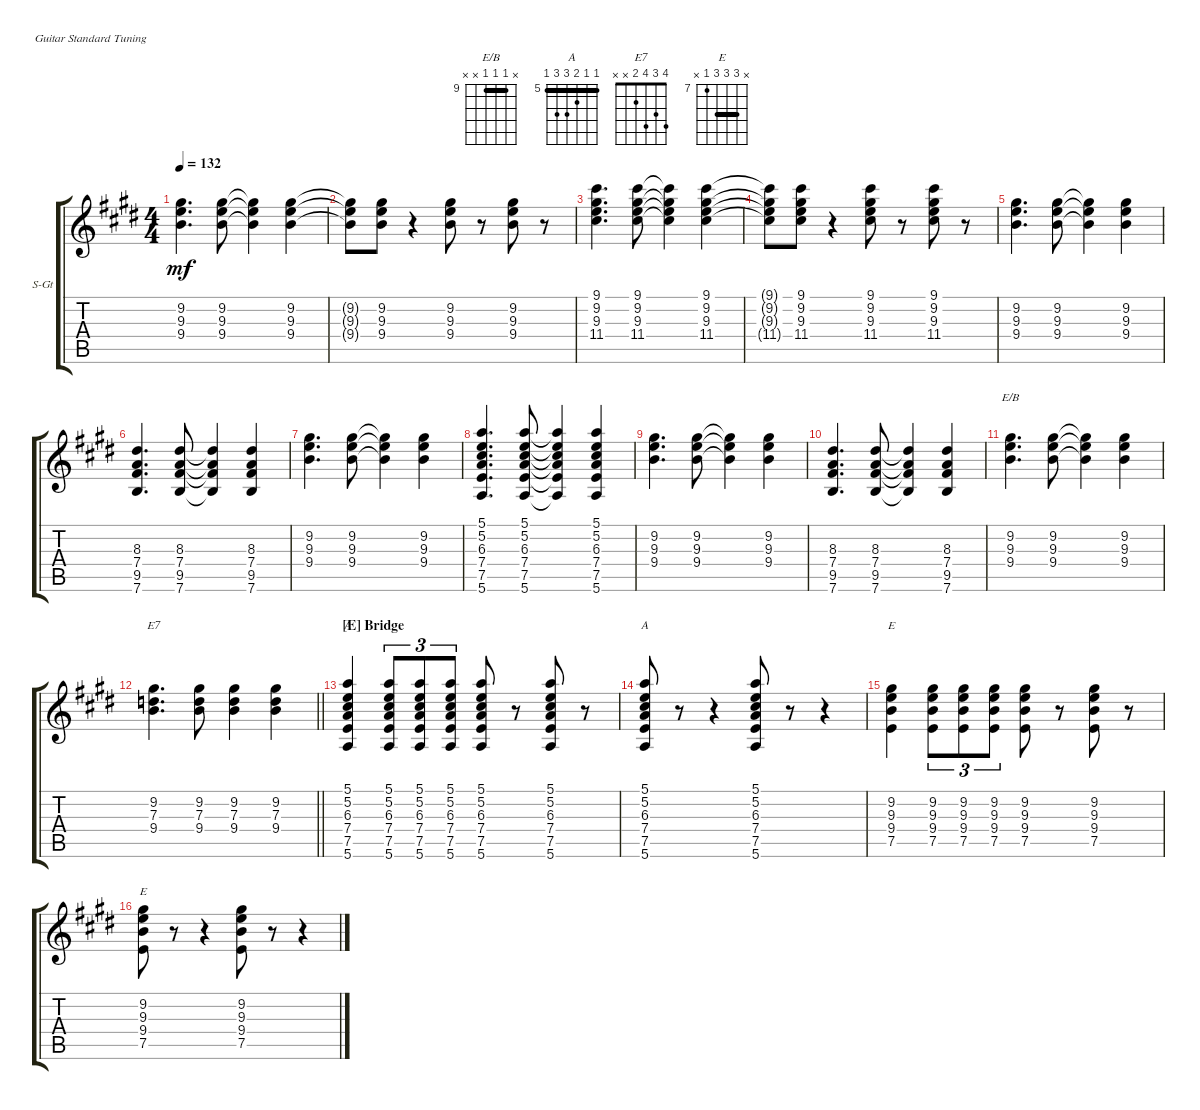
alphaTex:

\defaultSystemsLayout 4
\bracketExtendMode groupsimilarinstruments
\firstSystemTrackNameOrientation horizontal
\otherSystemsTrackNameOrientation horizontal
\track ("Rhythm Guitar" "S-Gt") {instrument acousticguitarsteel}
\staff {score tabs}
\tuning (E4 B3 G3 D3 A2 E2)
\chord ("E/B" x 9 9 9 x x) {firstfret 9 showfingering false barre (9 9)}
\chord ("A" 5 5 6 7 7 5) {firstfret 5 showfingering false barre (5 5)}
\chord ("E7" 4 3 4 2 x x) {showfingering false}
\chord ("E" x 9 9 9 7 x) {firstfret 7 showfingering false barre (9 9)}
\ts (4 4)
\tempo 132
\clef g2
\scale
0.333333
\ks e
(9.2 9.3 9.4).4{d dy mf} (9.4 9.3 9.2).8 (9.2{t} 9.3{t} 9.4{t}).4 (9.2 9.3 9.4).4 |
\scale
0.333333 (9.4{t} 9.3{t} 9.2{t}).8 (9.2 9.3 9.4).8 r.4 (9.2 9.3 9.4).8 r.8 (9.2 9.3 9.4).8 r.8 |
\scale
0.333333 (11.4 9.3 9.2 9.1).4{d} (11.4 9.3 9.2 9.1).8 (9.2{t} 9.3{t} 11.4{t} 9.1{t}).4 (9.2 9.3 11.4 9.1).4 |
\scale
0.333333 (11.4{t} 9.3{t} 9.2{t} 9.1{t}).8 (9.2 9.3 11.4 9.1).8 r.4 (9.2 9.3 11.4 9.1).8 r.8 (9.2 9.3 11.4 9.1).8 r.8 |
\scale
0.333333 (9.2 9.3 9.4).4{d} (9.4 9.3 9.2).8 (9.2{t} 9.3{t} 9.4{t}).4 (9.2 9.3 9.4).4 |
\scale
0.333333 (7.6 9.5 7.4 8.3).4{d} (8.3 7.4 9.5 7.6).8 (7.6{t} 9.5{t} 7.4{t} 8.3{t}).4 (8.3 7.4 9.5 7.6).4 |
\scale
0.333333 (9.2 9.3 9.4).4{d} (9.4 9.3 9.2).8 (9.2{t} 9.3{t} 9.4{t}).4 (9.2 9.3 9.4).4 |
\scale
0.333333 (5.6 7.5 7.4 6.3 5.2 5.1).4{d} (5.1 5.2 6.3 7.4 7.5 5.6).8 (5.6{t} 7.5{t} 7.4{t} 6.3{t} 5.2{t} 5.1{t}).4 (5.1 5.2 6.3 7.4 7.5 5.6).4 |
\scale
0.333333 (9.2 9.3 9.4).4{d} (9.4 9.3 9.2).8 (9.2{t} 9.3{t} 9.4{t}).4 (9.2 9.3 9.4).4 |
\scale
0.333333 (7.6 9.5 7.4 8.3).4{d} (8.3 7.4 9.5 7.6).8 (7.6{t} 9.5{t} 7.4{t} 8.3{t}).4 (8.3 7.4 9.5 7.6).4 |
\scale
0.333333 (9.2 9.3 9.4).4{d ch "E/B"} (9.4 9.3 9.2).8 (9.2{t} 9.3{t} 9.4{t}).4 (9.2 9.3 9.4).4 |
\scale
0.333333
\barLineRight lightlight
(9.2 7.3 9.4).4{d ch "E7"} (9.4 7.3 9.2).8 (9.2 7.3 9.4).4 (9.2 7.3 9.4).4 |
\section ("E" "Bridge")
\scale
0.333333 (5.1 5.2 6.3 7.4 7.5 5.6).4{ch "A"} (5.1 5.2 6.3 7.4 7.5 5.6).8{tu (3 2)} (5.1 5.2 6.3 7.4 7.5 5.6).8{tu (3 2)} (5.1 5.2 6.3 7.4 7.5 5.6).8{tu (3 2)} (5.1 5.2 6.3 7.4 7.5 5.6).8 r.8 (5.1 5.2 6.3 7.4 7.5 5.6).8 r.8 |
\scale
0.333333 (5.1 5.2 6.3 7.4 7.5 5.6).8{ch "A"} r.8 r.4 (5.1 5.2 6.3 7.4 7.5 5.6).8 r.8 r.4 |
\scale
0.333333 (7.5 9.4 9.3 9.2).4{ch "E"} (9.2 9.3 9.4 7.5).8{tu (3 2)} (9.2 9.3 9.4 7.5).8{tu (3 2)} (9.2 9.3 9.4 7.5).8{tu (3 2)} (9.2 9.3 9.4 7.5).8 r.8 (9.2 9.3 9.4 7.5).8 r.8 |
\scale
0.333333 (9.2 9.3 9.4 7.5).8{ch "E"} r.8 r.4 (9.2 9.3 9.4 7.5).8 r.8 r.4
